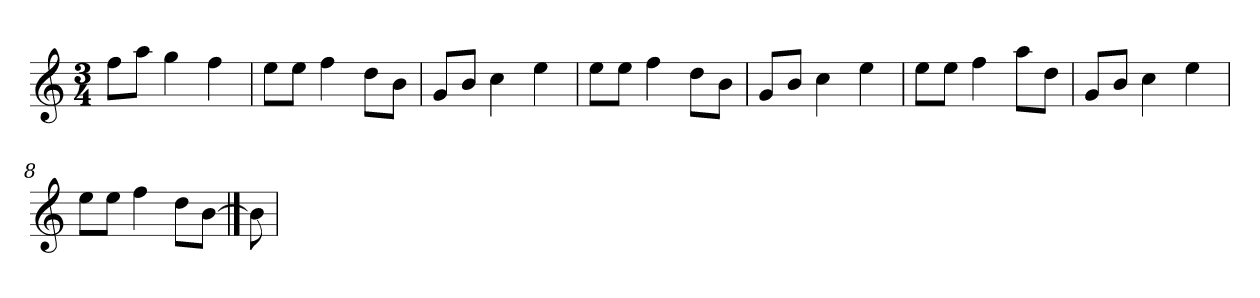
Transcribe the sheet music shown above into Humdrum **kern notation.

**kern
*part1
*staff1
*clefG2
*k[]
*C:
*M3/4
=
8ff\L
8aa\J
4gg
4ff
=2
8ee\L
8ee\J
4ff
8dd\L
8b\J
=3
8g/L
8b/J
4cc
4ee
=4
8ee\L
8ee\J
4ff
8dd\L
8b\J
=5y
8g/L
8b/J
4cc
4ee
=6
8ee\L
8ee\J
4ff
8aa\L
8dd\J
=7
8g/L
8b/J
4cc
4ee
=8
8ee\L
8ee\J
4ff
8dd\L
[8b\J
==9
8b]
=
*-
